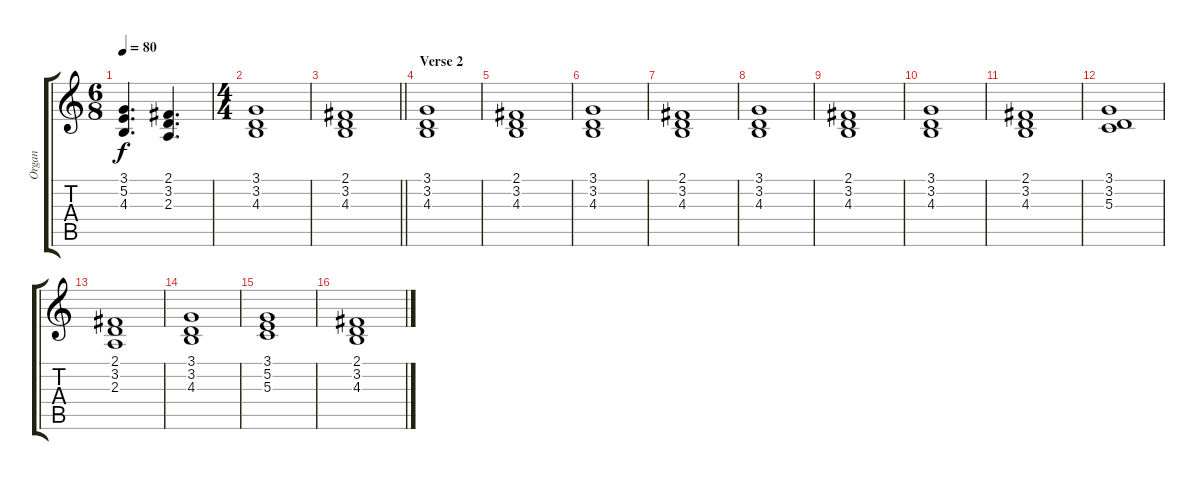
\track ("Organ" "Organ") {instrument percussiveorgan}
\staff {score tabs}
\tuning (E4 B3 G3 D3 A2 E2) {hide}
\ts (6 8)
\tempo 80
\clef g2
\ks c
(3.1 5.2 4.3).4{d dy f} (2.1 3.2 2.3).4{d} |
\ts (4 4)
(3.1 3.2 4.3).1 |
\barLineRight lightlight
(2.1 3.2 4.3).1 |
\section ("" "Verse 2")
(3.1 3.2 4.3).1 |
(2.1 3.2 4.3).1 |
(3.1 3.2 4.3).1 |
(2.1 3.2 4.3).1 |
(3.1 3.2 4.3).1 |
(2.1 3.2 4.3).1 |
(3.1 3.2 4.3).1 |
(2.1 3.2 4.3).1 |
(3.1 3.2 5.3).1 |
(2.1 3.2 2.3).1 |
(3.1 3.2 4.3).1 |
(3.1 5.2 5.3).1 |
(2.1 3.2 4.3).1
